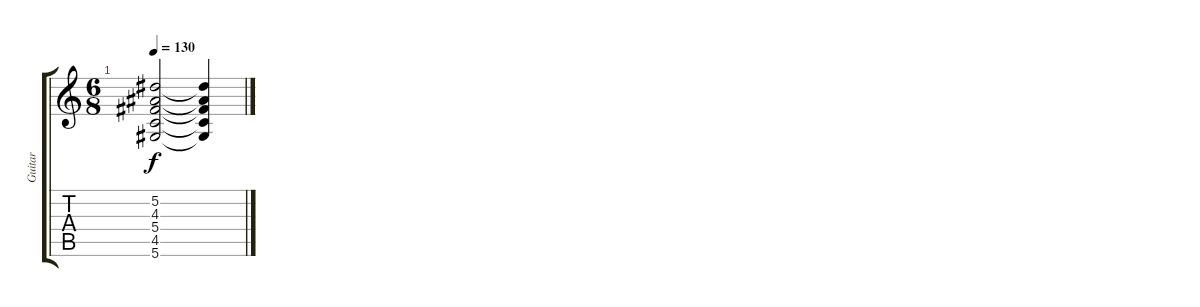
\track ("Guitar" "Guitar") {instrument overdrivenguitar}
\staff {score tabs}
\tuning (Eb4 Bb3 Gb3 Db3 Ab2 Eb2) {hide}
\ts (6 8)
\tempo 130
\clef g2
\ks c
(5.2{t} 4.3{t} 5.4{t} 4.5{t} 5.6{t}).2{dy f} (5.2{t} 4.3{t} 5.4{t} 4.5{t} 5.6{t}).4
